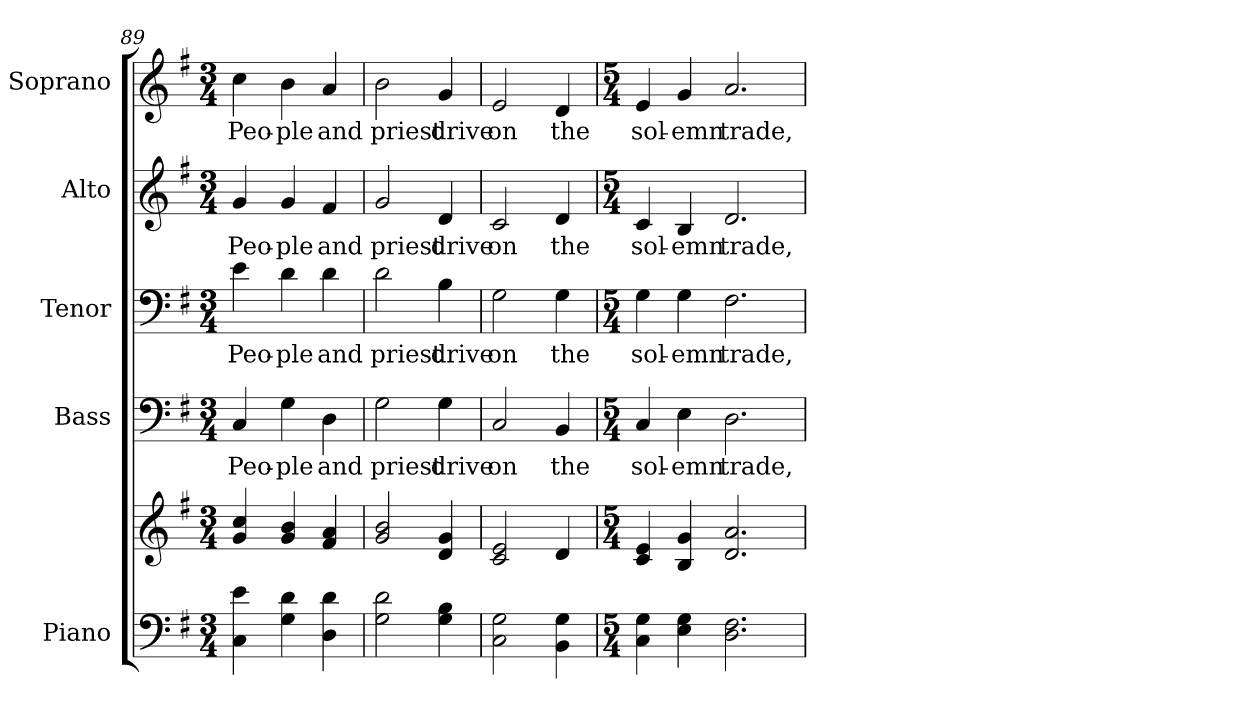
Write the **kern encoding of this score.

**kern	**kern	**kern	**text	**kern	**text	**kern	**text	**kern	**text
*part5	*part5	*part4	*part4	*part3	*part3	*part2	*part2	*part1	*part1
*staff6	*staff5	*staff4	*staff4	*staff3	*staff3	*staff2	*staff2	*staff1	*staff1
*I"Piano	*	*I"Bass	*	*I"Tenor	*	*I"Alto	*	*I"Soprano	*
*I'Pno.	*	*I'B.	*	*I'T.	*	*I'A.	*	*I'S.	*
!!LO:PB:g=z
*clefF4	*clefG2	*clefF4	*	*clefF4	*	*clefG2	*	*clefG2	*
*k[f#]	*k[f#]	*k[f#]	*	*k[f#]	*	*k[f#]	*	*k[f#]	*
*G:	*G:	*G:	*	*G:	*	*G:	*	*G:	*
*M3/4	*M3/4	*M3/4	*	*M3/4	*	*M3/4	*	*M3/4	*
=89	=89	=89	=89	=89	=89	=89	=89	=89	=89
!	!	!	!LO:LY:b:color=#000000	!	!	!	!	!	!
!	!	!	!	!	!LO:LY:b:color=#000000	!	!	!	!
!	!	!	!	!	!	!	!LO:LY:b:color=#000000	!	!
!	!	!	!	!	!	!	!	!	!LO:LY:b:color=#000000
4Ci\ 4ei	4gi/ 4cci	4Ci/	Peo-	4ei\	Peo-	4gi/	Peo-	4cci\	Peo-
!	!	!	!LO:LY:b:color=#000000	!	!	!	!	!	!
!	!	!	!	!	!LO:LY:b:color=#000000	!	!	!	!
!	!	!	!	!	!	!	!LO:LY:b:color=#000000	!	!
!	!	!	!	!	!	!	!	!	!LO:LY:b:color=#000000
4Gi\ 4di	4gi/ 4bi	4Gi\	-ple	4di\	-ple	4gi/	-ple	4bi\	-ple
!	!	!	!LO:LY:b:color=#000000	!	!	!	!	!	!
!	!	!	!	!	!LO:LY:b:color=#000000	!	!	!	!
!	!	!	!	!	!	!	!LO:LY:b:color=#000000	!	!
!	!	!	!	!	!	!	!	!	!LO:LY:b:color=#000000
4Di\ 4di	4f#i/ 4ai	4Di\	and	4di\	and	4f#i/	and	4ai/	and
=90	=90	=90	=90	=90	=90	=90	=90	=90	=90
!	!	!	!LO:LY:b:color=#000000	!	!	!	!	!	!
!	!	!	!	!	!LO:LY:b:color=#000000	!	!	!	!
!	!	!	!	!	!	!	!LO:LY:b:color=#000000	!	!
!	!	!	!	!	!	!	!	!	!LO:LY:b:color=#000000
2Gi\ 2di	2gi/ 2bi	2Gi\	priest	2di\	priest	2gi/	priest	2bi\	priest
!	!	!	!LO:LY:b:color=#000000	!	!	!	!	!	!
!	!	!	!	!	!LO:LY:b:color=#000000	!	!	!	!
!	!	!	!	!	!	!	!LO:LY:b:color=#000000	!	!
!	!	!	!	!	!	!	!	!	!LO:LY:b:color=#000000
4Gi\ 4Bi	4di/ 4gi	4Gi\	drive	4Bi\	drive	4di/	drive	4gi/	drive
!!LO:LB:g=z
=91	=91	=91	=91	=91	=91	=91	=91	=91	=91
!	!	!	!LO:LY:b:color=#000000	!	!	!	!	!	!
!	!	!	!	!	!LO:LY:b:color=#000000	!	!	!	!
!	!	!	!	!	!	!	!LO:LY:b:color=#000000	!	!
!	!	!	!	!	!	!	!	!	!LO:LY:b:color=#000000
2Ci\ 2Gi	2ci/ 2ei	2Ci/	on	2Gi\	on	2ci/	on	2ei/	on
!	!	!	!LO:LY:b:color=#000000	!	!	!	!	!	!
!	!	!	!	!	!LO:LY:b:color=#000000	!	!	!	!
!	!	!	!	!	!	!	!LO:LY:b:color=#000000	!	!
!	!	!	!	!	!	!	!	!	!LO:LY:b:color=#000000
4BBi\ 4Gi	4di/	4BBi/	the	4Gi\	the	4di/	the	4di/	the
=92	=92	=92	=92	=92	=92	=92	=92	=92	=92
*M5/4	*M5/4	*M5/4	*	*M5/4	*	*M5/4	*	*M5/4	*
!	!	!	!LO:LY:b:color=#000000	!	!	!	!	!	!
!	!	!	!	!	!LO:LY:b:color=#000000	!	!	!	!
!	!	!	!	!	!	!	!LO:LY:b:color=#000000	!	!
!	!	!	!	!	!	!	!	!	!LO:LY:b:color=#000000
4Ci\ 4Gi	4ci/ 4ei	4Ci/	sol-	4Gi\	sol-	4ci/	sol-	4ei/	sol-
!	!	!	!LO:LY:b:color=#000000	!	!	!	!	!	!
!	!	!	!	!	!LO:LY:b:color=#000000	!	!	!	!
!	!	!	!	!	!	!	!LO:LY:b:color=#000000	!	!
!	!	!	!	!	!	!	!	!	!LO:LY:b:color=#000000
4Ei\ 4Gi	4Bi/ 4gi	4Ei\	-emn	4Gi\	-emn	4Bi/	-emn	4gi/	-emn
!	!	!	!LO:LY:b:color=#000000	!	!	!	!	!	!
!	!	!	!	!	!LO:LY:b:color=#000000	!	!	!	!
!	!	!	!	!	!	!	!LO:LY:b:color=#000000	!	!
!	!	!	!	!	!	!	!	!	!LO:LY:b:color=#000000
2.Di\ 2.F#i	2.di/ 2.ai	2.Di\	trade,	2.F#i\	trade,	2.di/	trade,	2.ai/	trade,
=	=	=	=	=	=	=	=	=	=
*-	*-	*-	*-	*-	*-	*-	*-	*-	*-
